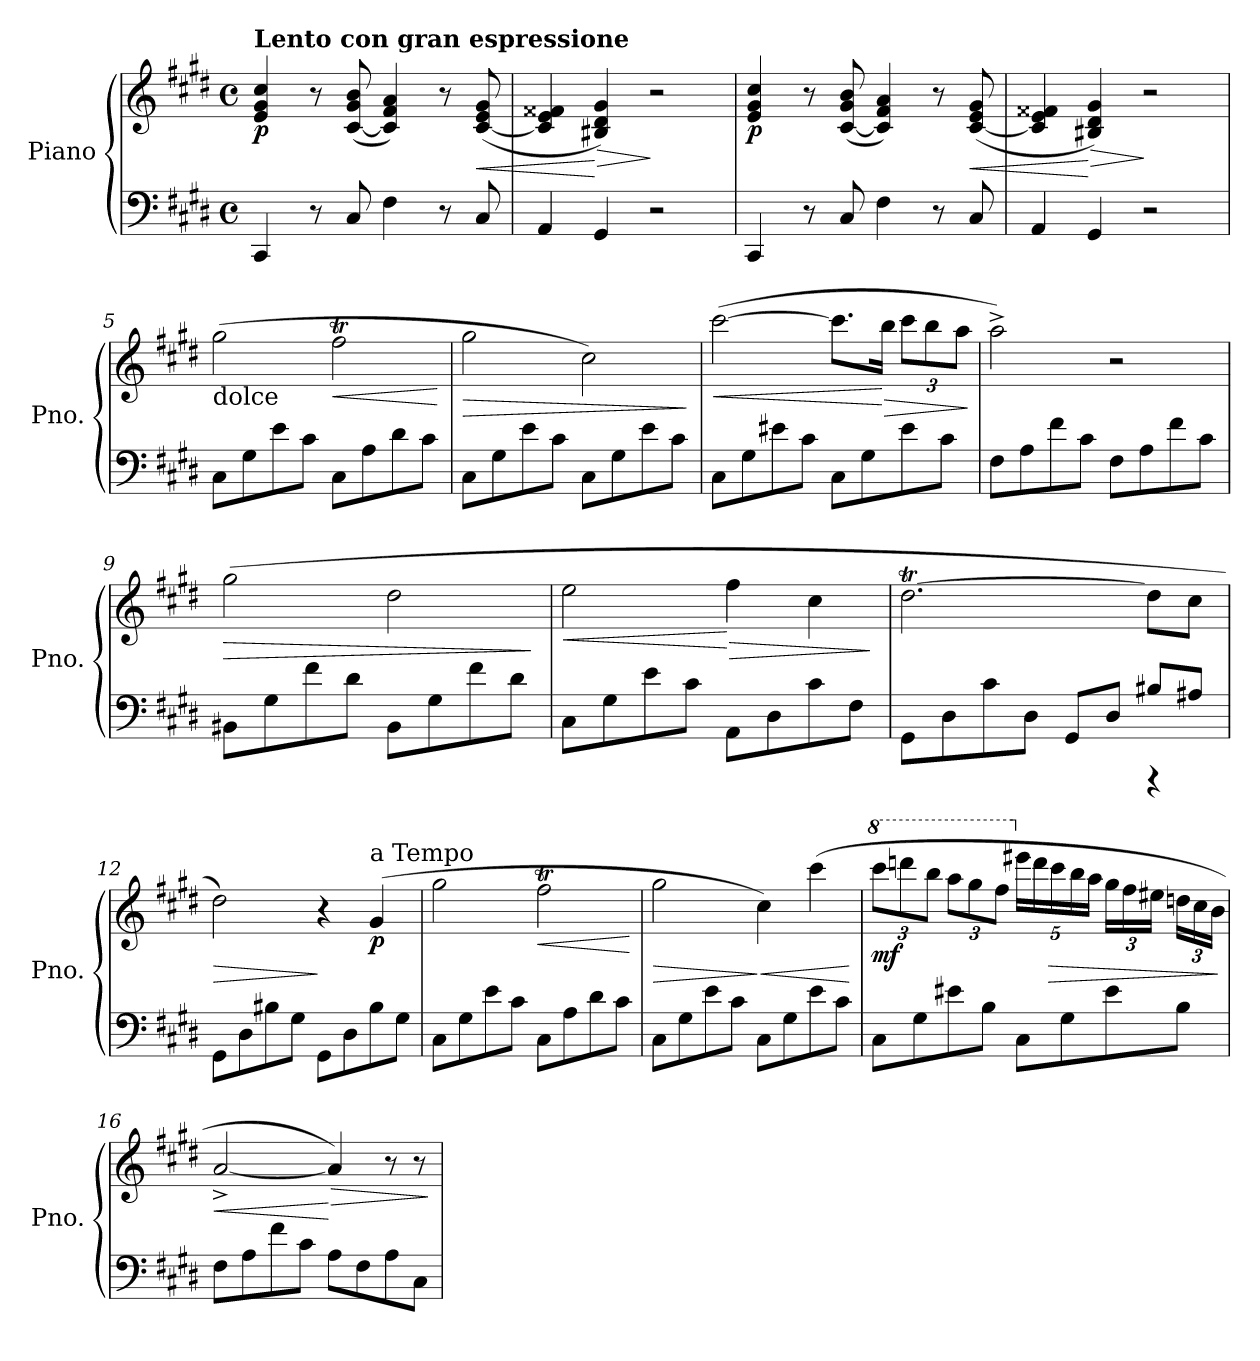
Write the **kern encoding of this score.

**kern	**kern	**dynam
*part1	*part1	*part1
*staff2	*staff1	*staff1/2
*I"Piano	*	*
*I'Pno.	*	*
*clefF4	*clefG2	*
*k[f#c#g#d#]	*k[f#c#g#d#]	*
*M4/4	*M4/4	*
*met(c)	*met(c)	*
=1	=1	=1
!	!LO:TX:a:B:t=Lento con gran espressione	!
!	!	!LO:DY:b
4CC#</	4e/ 4g#/ 4cc#/	p
8r	8r	.
8C#</	(>[8c#/ 8g#/ 8b/	.
4F#<\	4c#/] 4f#/ 4a/)	.
8r	8r	.
!	!	!LO:HP:b
8C#</	(>[8c#/ 8e/ 8g#/	<
=2	=2	=2
4AA</	4c#/] 4e/ 4f##X/	.
!	!	!LO:HP:n=1:b
4GG#</	4B#X/ 4d#/ 4g#/)	[ >
2r	2r	]
=3	=3	=3
!	!	!LO:DY:b
4CC#</	4e/ 4g#/ 4cc#/	p
8r	8r	.
8C#</	(>[8c#/ 8g#/ 8b/	.
4F#<\	4c#/] 4f#/ 4a/)	.
8r	8r	.
!	!	!LO:HP:b
8C#</	(>[8c#/ 8e/ 8g#/	<
=4	=4	=4
4AA</	4c#/] 4e/ 4f##X/	.
!	!	!LO:HP:n=1:b
4GG#</	4B#X/ 4d#/ 4g#/)	[ >
2r	2r	]
!!LO:LB:g=z
=5	=5	=5
!	!LO:TX:b:t=dolce	!
8C#<\L	(>2gg#\	.
8G#<\	.	.
8e<\	.	.
8c#<\J	.	.
!	!	!LO:HP:b
8C#<\L	2ff#T\	<
8A<\	.	.
8d#<\	.	.
8c#<\J	.	.
.	.	[
=6	=6	=6
!	!	!LO:HP:b
8C#<\L	2gg#\	>
8G#<\	.	.
8e<\	.	.
8c#<\J	.	.
8C#<\L	2cc#\)	.
8G#<\	.	.
8e<\	.	.
8c#<\J	.	.
.	.	]
=7	=7	=7
!	!	!LO:HP:b
8C#<\L	(>[2ccc#\	<
8G#<\	.	.
8e#X<\	.	.
8c#<\J	.	.
8C#<\L	8.ccc#\L]	.
8G#<\	.	.
!	!	!LO:HP:n=1:b
.	16bb\Jk	[ >
*	*Xbrackettup	*
8e#<\	12ccc#\L	.
.	12bb\	.
8c#<\J	.	.
.	12aa\J	.
.	.	]
=8	=8	=8
8F#<\L	2aa^\)	.
8A<\	.	.
8f#<\	.	.
8c#<\J	.	.
8F#<\L	2r	.
8A<\	.	.
8f#<\	.	.
8c#<\J	.	.
!!LO:LB:g=z
=9	=9	=9
!	!	!LO:HP:b
8BB#X<\L	(>2gg#\	>
8G#<\	.	.
8f#<\	.	.
8d#<\J	.	.
8BB#<\L	2dd#\	.
8G#<\	.	.
8f#<\	.	.
8d#<\J	.	.
.	.	]
=10	=10	=10
!	!	!LO:HP:b
8C#<\L	2ee\	<
8G#<\	.	.
8e<\	.	.
8c#<\J	.	.
!	!	!LO:HP:n=1:b
8AA<\L	4ff#\	[ >
8D#<\	.	.
8c#<\	4cc#\	.
8F#<\J	.	.
.	.	]
=11	=11	=11
*^	*	*
8GG#<\L	2.ryy	[2.dd#t\	.
8D#<\	.	.	.
*	*	*MM48	*
8c#<\	.	.	.
8D#<\J	.	.	.
8GG#</L	.	.	.
8D#</J	.	.	.
*	*	*MM40	*
4rFFF	8B#X/L	8dd#\L]	.
.	8A#X/J	8cc#\J	.
=12	=12	=12	=12
!	!	!	!LO:HP:b
*v	*v	*	*
8GG#<\L	2dd#\)	>
8D#<\	.	.
*	*MM44	*
8B#X<\	.	.
8G#<\J	.	.
*	*MM46	*
8GG#<\L	4r	]
8D#<\	.	.
*	*MM50	*
!	!LO:TX:a:t=a Tempo	!
!	!	!LO:DY:b
8B#<\	(>4g#/	p
8G#<\J	.	.
!!LO:LB:g=z
=13	=13	=13
8C#<\L	2gg#\	.
8G#<\	.	.
8e<\	.	.
8c#<\J	.	.
!	!	!LO:HP:b
8C#<\L	2ff#T\	<
8A<\	.	.
8d#<\	.	.
8c#<\J	.	.
.	.	[
=14	=14	=14
!	!	!LO:HP:b
8C#<\L	2gg#\	>
8G#<\	.	.
8e<\	.	.
8c#<\J	.	.
!	!	!LO:HP:n=1:b
8C#<\L	4cc#\)	] <
8G#<\	.	.
8e<\	(>4ccc#\	.
8c#<\J	.	.
.	.	[
!!LO:PB:g=z
=15	=15	=15
*	*8va	*
!	!	!LO:DY:b
8C#<\L	12cccc#\L	mf
.	12ddddn\	.
8G#<\	.	.
.	12bbb\J	.
8e#X<\	12aaa\L	.
.	12ggg#\	.
8B<\J	.	.
.	12fff#\J	.
*	*X8va	*
8C#<\L	20eee#X\LL	.
.	20ddd\	.
!	!	!LO:HP:b
.	20ccc#\	>
8G#<\	.	.
.	20bb\	.
.	20aa\JJ	.
8e#<\	24gg#\LL	.
.	24ff#\	.
.	24ee#X\JJ	.
8B<\J	24ddn\LL	.
.	24cc#\	.
.	24b\JJ	.
.	.	]
=16	=16	=16
!	!	!LO:HP:b
8F#<\L	[2a^/	<
8A<\	.	.
8f#<\	.	.
8c#<\J	.	.
!	!	!LO:HP:n=1:b
8A<\L	4a/])	[ >
8F#<\	.	.
8A<\	8r	.
8C#<\J	8r	.
.	.	]
=	=	=
*-	*-	*-
